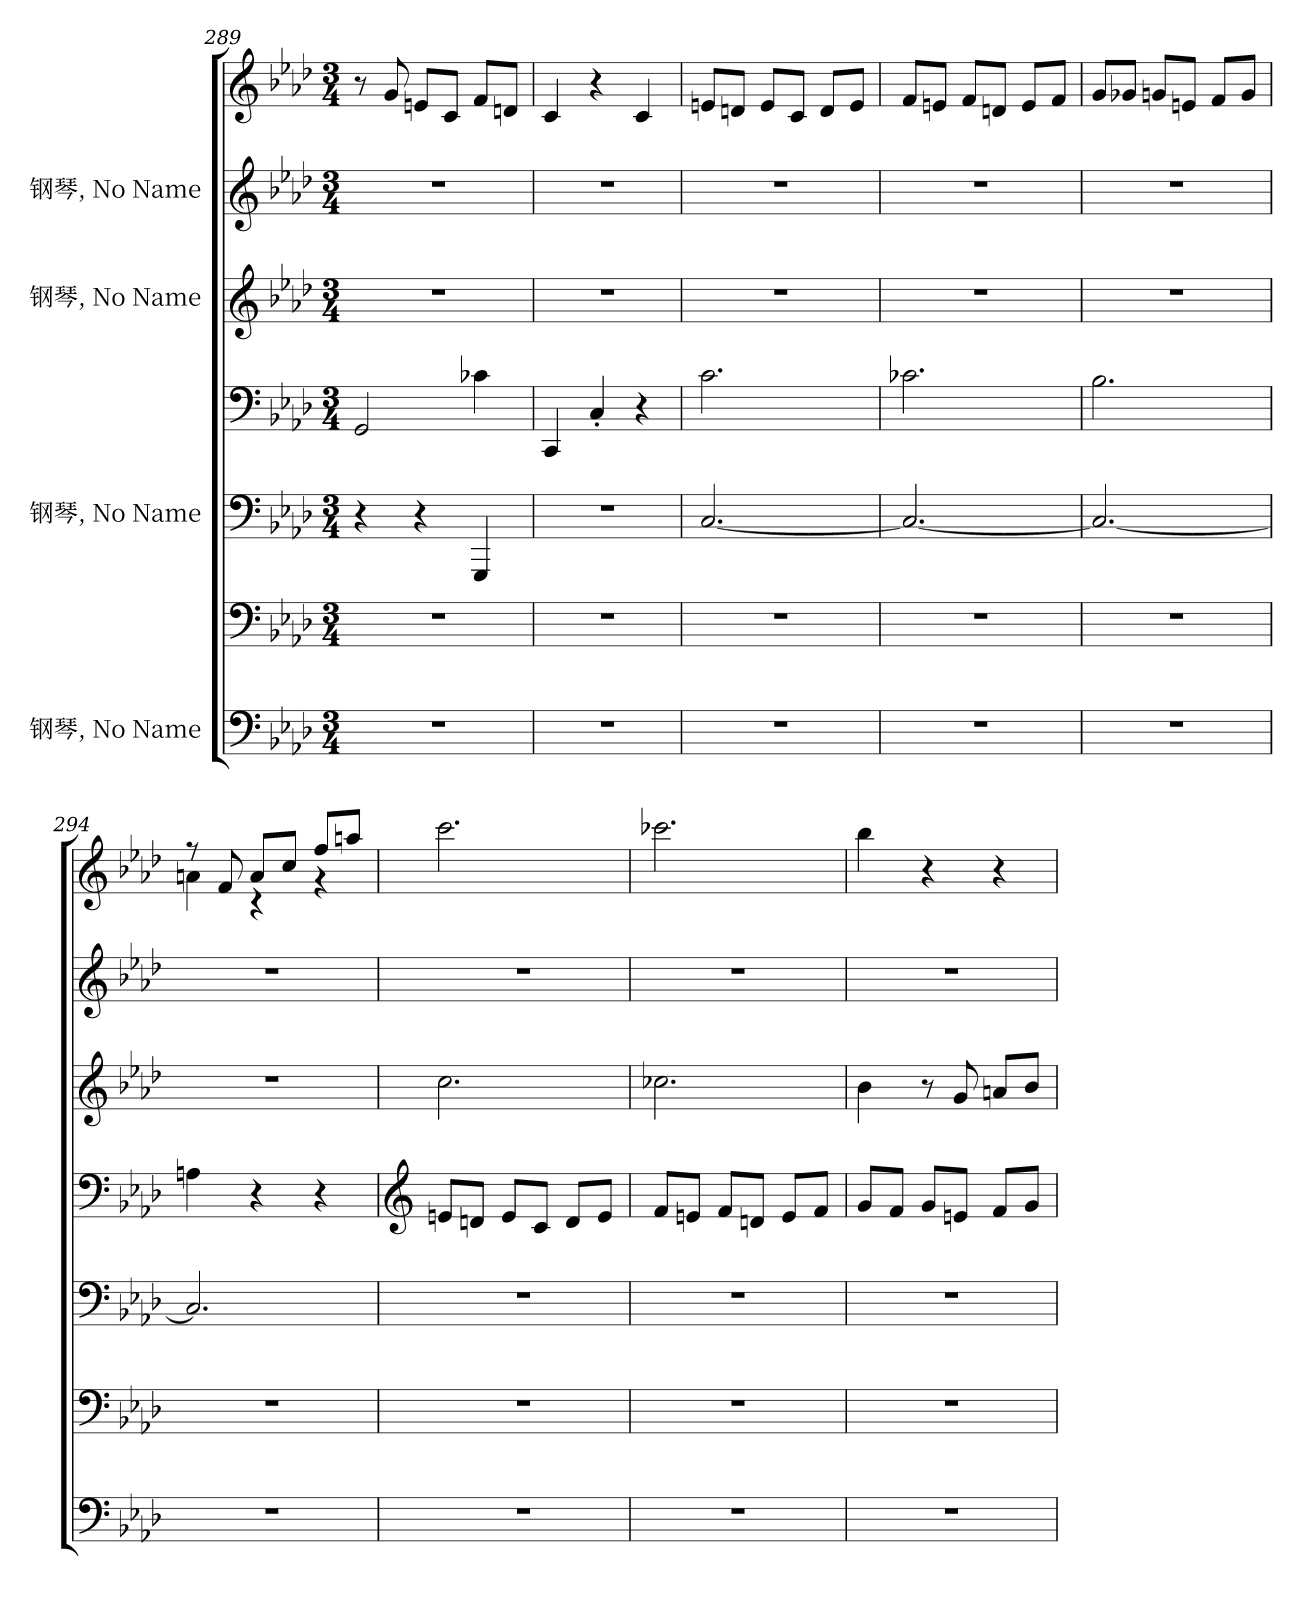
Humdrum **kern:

**kern	**kern	**kern	**kern	**kern	**kern	**kern
*part4	*part4	*part3	*part3	*part2	*part1	*part1
*staff7	*staff6	*staff5	*staff4	*staff3	*staff2	*staff1
*I"钢琴, No Name	*	*I"钢琴, No Name	*	*I"钢琴, No Name	*I"钢琴, No Name	*
*clefF4	*clefF4	*clefF4	*clefF4	*clefG2	*clefG2	*clefG2
*k[b-e-a-d-]	*k[b-e-a-d-]	*k[b-e-a-d-]	*k[b-e-a-d-]	*k[b-e-a-d-]	*k[b-e-a-d-]	*k[b-e-a-d-]
*M3/4	*M3/4	*M3/4	*M3/4	*M3/4	*M3/4	*M3/4
=289	=289	=289	=289	=289	=289	=289
2.r	2.r	4r	2GG/	2.r	2.r	8r
.	.	.	.	.	.	8g/
.	.	4r	.	.	.	8en/L
.	.	.	.	.	.	8c/J
.	.	4GGG/	4c-X\	.	.	8f/L
.	.	.	.	.	.	8dn/J
=290	=290	=290	=290	=290	=290	=290
2.r	2.r	2.r	4CC/	2.r	2.r	4c/
*	*	*	*	*	*	*MM188
.	.	.	4C'/	.	.	4r
*	*	*	*	*	*	*MM197
.	.	.	4r	.	.	4c/
!!LO:PB:g=z
=291	=291	=291	=291	=291	=291	=291
*	*	*	*	*	*	*MM197
2.r	2.r	[2.C/	2.c\	2.r	2.r	8en/L
.	.	.	.	.	.	8dn/J
.	.	.	.	.	.	8e/L
.	.	.	.	.	.	8c/J
.	.	.	.	.	.	8d/L
.	.	.	.	.	.	8e/J
=292	=292	=292	=292	=292	=292	=292
2.r	2.r	2.C/_	2.c-X\	2.r	2.r	8f/L
.	.	.	.	.	.	8en/J
.	.	.	.	.	.	8f/L
.	.	.	.	.	.	8dn/J
.	.	.	.	.	.	8e/L
.	.	.	.	.	.	8f/J
=293	=293	=293	=293	=293	=293	=293
2.r	2.r	2.C/_	2.B-\	2.r	2.r	8g/L
.	.	.	.	.	.	8g-X/J
.	.	.	.	.	.	8gn/L
.	.	.	.	.	.	8en/J
.	.	.	.	.	.	8f/L
.	.	.	.	.	.	8g/J
=294	=294	=294	=294	=294	=294	=294
*	*	*	*	*	*	*^
2.r	2.r	2.C/]	4An\	2.r	2.r	8r	4an\
*	*	*	*	*	*	*MM197	*
.	.	.	.	.	.	8f/	.
.	.	.	4r	.	.	8a/L	4r
.	.	.	.	.	.	8cc/J	.
.	.	.	4r	.	.	8ff/L	4r
.	.	.	.	.	.	8aan/J	.
*	*	*	*	*	*	*v	*v
!!LO:PB:g=z
=295	=295	=295	=295	=295	=295	=295
*	*	*	*clefG2	*	*	*
*	*	*	*	*	*	*MM197
2.r	2.r	2.r	8en/L	2.cc\	2.r	2.ccc\
.	.	.	8dn/J	.	.	.
.	.	.	8e/L	.	.	.
.	.	.	8c/J	.	.	.
.	.	.	8d/L	.	.	.
.	.	.	8e/J	.	.	.
=296	=296	=296	=296	=296	=296	=296
2.r	2.r	2.r	8f/L	2.cc-X\	2.r	2.ccc-X\
.	.	.	8en/J	.	.	.
.	.	.	8f/L	.	.	.
.	.	.	8dn/J	.	.	.
.	.	.	8e/L	.	.	.
.	.	.	8f/J	.	.	.
=297	=297	=297	=297	=297	=297	=297
2.r	2.r	2.r	8g/L	4b-\	2.r	4bb-\
.	.	.	8f/J	.	.	.
.	.	.	8g/L	8r	.	4r
.	.	.	8en/J	8g/	.	.
.	.	.	8f/L	8an/L	.	4r
.	.	.	8g/J	8b-/J	.	.
=	=	=	=	=	=	=
*-	*-	*-	*-	*-	*-	*-
